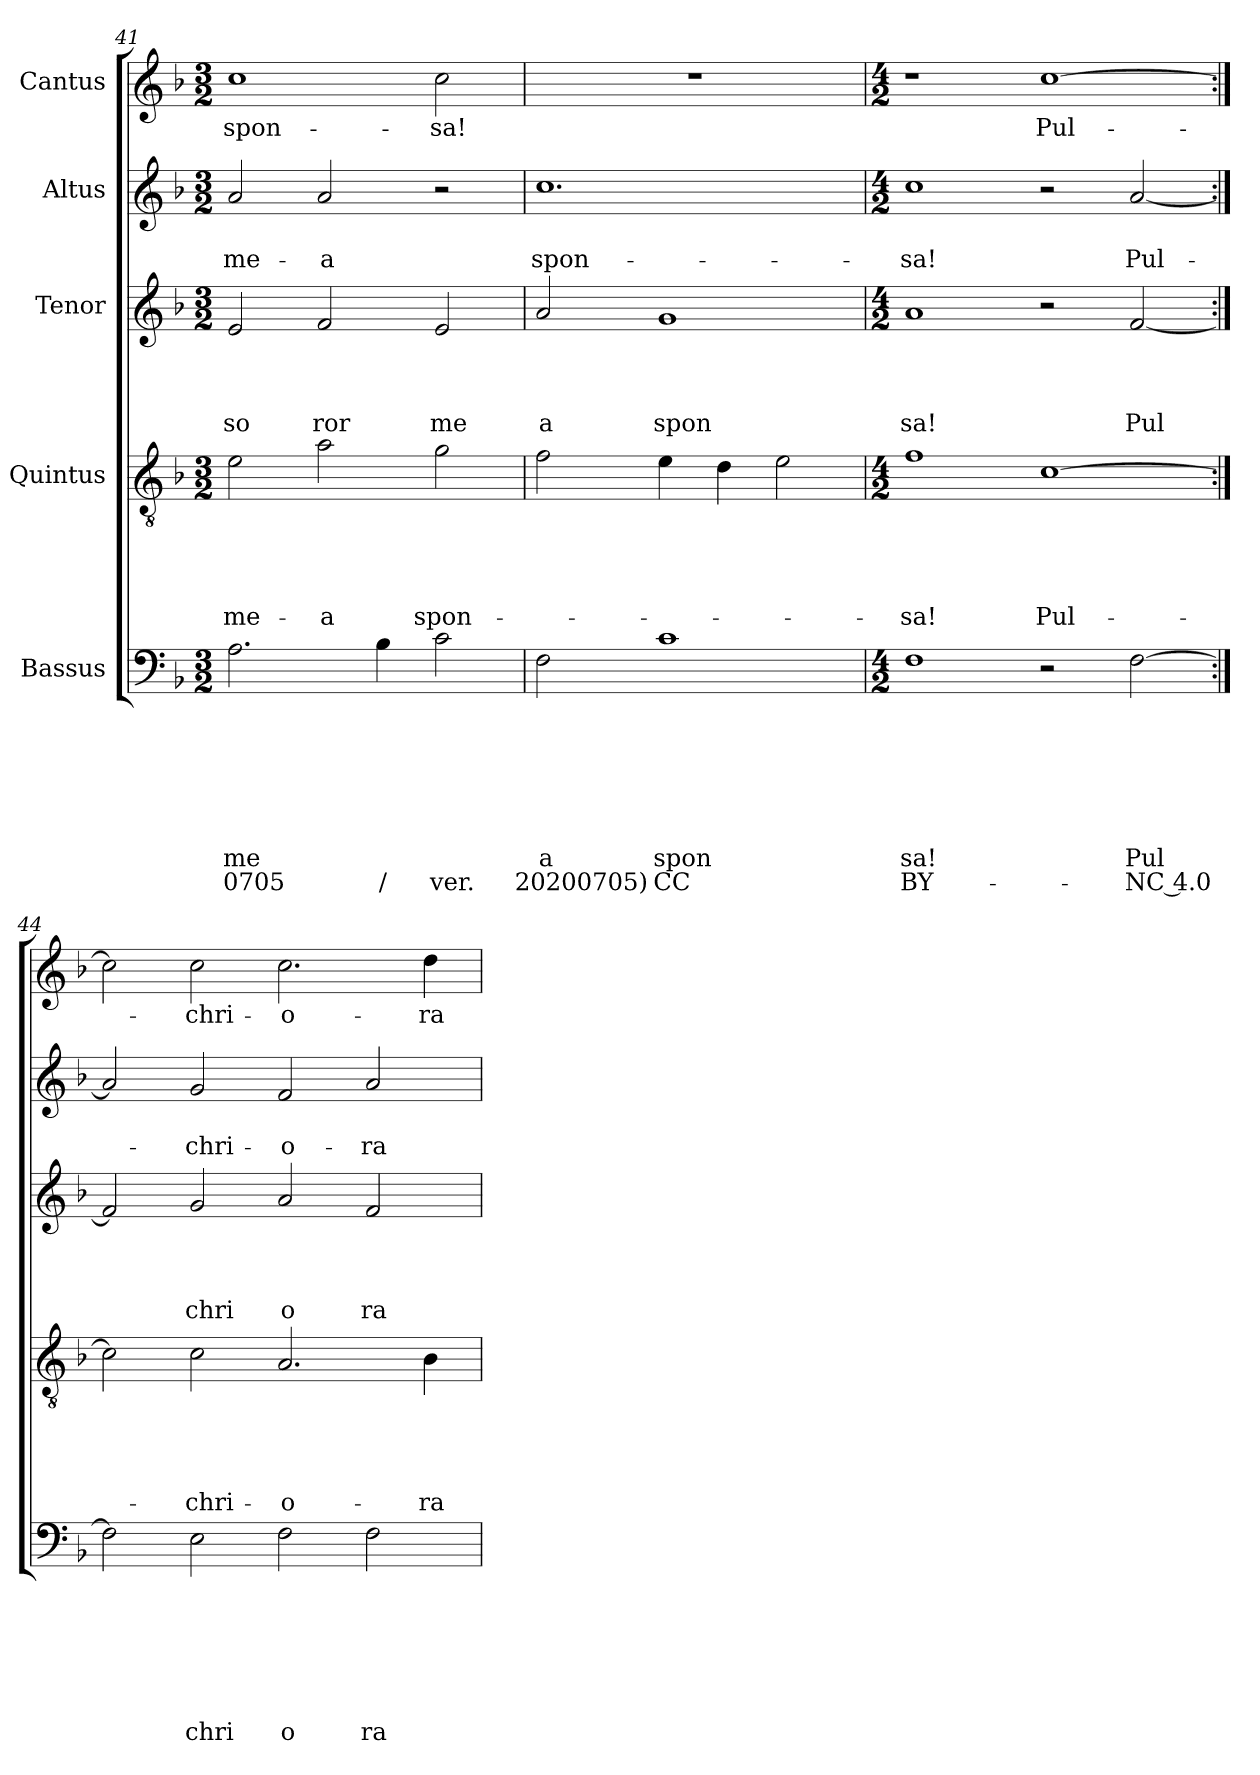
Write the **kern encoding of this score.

**kern	**text	**text	**text	**text	**text	**text	**text	**text	**kern	**text	**text	**text	**text	**text	**kern	**text	**text	**text	**text	**kern	**text	**text	**kern	**text
*part5	*part5	*part5	*part5	*part5	*part5	*part5	*part5	*part5	*part4	*part4	*part4	*part4	*part4	*part4	*part3	*part3	*part3	*part3	*part3	*part2	*part2	*part2	*part1	*part1
*staff5	*staff5	*staff5	*staff5	*staff5	*staff5	*staff5	*staff5	*staff5	*staff4	*staff4	*staff4	*staff4	*staff4	*staff4	*staff3	*staff3	*staff3	*staff3	*staff3	*staff2	*staff2	*staff2	*staff1	*staff1
*I"Bassus	*	*	*	*	*	*	*	*	*I"Quintus	*	*	*	*	*	*I"Tenor	*	*	*	*	*I"Altus	*	*	*I"Cantus	*
*clefF4	*	*	*	*	*	*	*	*	*clefGv2	*	*	*	*	*	*clefG2	*	*	*	*	*clefG2	*	*	*clefG2	*
*k[b-]	*	*	*	*	*	*	*	*	*k[b-]	*	*	*	*	*	*k[b-]	*	*	*	*	*k[b-]	*	*	*k[b-]	*
*F:	*	*	*	*	*	*	*	*	*F:	*	*	*	*	*	*F:	*	*	*	*	*F:	*	*	*F:	*
*M3/2	*	*	*	*	*	*	*	*	*M3/2	*	*	*	*	*	*M3/2	*	*	*	*	*M3/2	*	*	*M3/2	*
=41	=41	=41	=41	=41	=41	=41	=41	=41	=41	=41	=41	=41	=41	=41	=41	=41	=41	=41	=41	=41	=41	=41	=41	=41
!	!	!	!	!	!	!	!LO:LY:b	!LO:LY:b	!	!	!	!	!	!LO:LY:b	!	!	!	!	!LO:LY:b	!	!	!LO:LY:b	!	!LO:LY:b
2.A\	.	.	.	.	.	.	me	-07­05	2e\	.	.	.	.	me-	2e/	.	.	.	so	2a/	.	me-	1cc	spon-
!	!	!	!	!	!	!	!	!	!	!	!	!	!	!LO:LY:b	!	!	!	!	!LO:LY:b	!	!	!LO:LY:b	!	!
.	.	.	.	.	.	.	.	.	2a\	.	.	.	.	-a	2f/	.	.	.	ror	2a/	.	-a	.	.
!	!	!	!	!	!	!	!	!LO:LY:b	!	!	!	!	!	!	!	!	!	!	!	!	!	!	!	!
4B-\	.	.	.	.	.	.	.	/	.	.	.	.	.	.	.	.	.	.	.	.	.	.	.	.
!	!	!	!	!	!	!	!	!LO:LY:b	!	!	!	!	!	!LO:LY:b	!	!	!	!	!LO:LY:b	!	!	!	!	!LO:LY:b
2c\	.	.	.	.	.	.	.	ver.	2g\	.	.	.	.	spon-	2e/	.	.	.	me	2r	.	.	2cc\	-sa!
=42	=42	=42	=42	=42	=42	=42	=42	=42	=42	=42	=42	=42	=42	=42	=42	=42	=42	=42	=42	=42	=42	=42	=42	=42
!	!	!	!	!	!	!	!LO:LY:b	!LO:LY:b	!	!	!	!	!	!	!	!	!	!	!LO:LY:b	!	!	!LO:LY:b	!LO:N:vis=1	!
2F\	.	.	.	.	.	.	a	2020­07­05)	2f\	.	.	.	.	.	2a/	.	.	.	a	1.cc	.	spon-	1.r	.
!	!	!	!	!	!	!	!LO:LY:b	!LO:LY:b	!	!	!	!	!	!	!	!	!	!	!LO:LY:b	!	!	!	!	!
1c	.	.	.	.	.	.	spon	CC	4e\	.	.	.	.	.	1g	.	.	.	spon	.	.	.	.	.
.	.	.	.	.	.	.	.	.	4d\	.	.	.	.	.	.	.	.	.	.	.	.	.	.	.
.	.	.	.	.	.	.	.	.	2e\	.	.	.	.	.	.	.	.	.	.	.	.	.	.	.
=43	=43	=43	=43	=43	=43	=43	=43	=43	=43	=43	=43	=43	=43	=43	=43	=43	=43	=43	=43	=43	=43	=43	=43	=43
*M4/2	*	*	*	*	*	*	*	*	*M4/2	*	*	*	*	*	*M4/2	*	*	*	*	*M4/2	*	*	*M4/2	*
!	!	!	!	!	!	!	!LO:LY:b	!LO:LY:b	!	!	!	!	!	!LO:LY:b	!	!	!	!	!LO:LY:b	!	!	!LO:LY:b	!	!
1F	.	.	.	.	.	.	sa!	BY-	1f	.	.	.	.	-sa!	1a	.	.	.	sa!	1cc	.	-sa!	1r	.
!	!	!	!	!	!	!	!	!	!	!	!	!	!	!LO:LY:b	!	!	!	!	!	!	!	!	!	!LO:LY:b
2r	.	.	.	.	.	.	.	.	[>1c	.	.	.	.	Pul-	2r	.	.	.	.	2r	.	.	[>1cc	Pul-
!	!	!	!	!	!	!	!LO:LY:b	!LO:LY:b	!	!	!	!	!	!	!	!	!	!	!LO:LY:b	!	!	!LO:LY:b	!	!
[>2F\	.	.	.	.	.	.	Pul	-NC 4.0	.	.	.	.	.	.	[<2f/	.	.	.	Pul	[<2a/	.	Pul-	.	.
=44:|!	=44:|!	=44:|!	=44:|!	=44:|!	=44:|!	=44:|!	=44:|!	=44:|!	=44:|!	=44:|!	=44:|!	=44:|!	=44:|!	=44:|!	=44:|!	=44:|!	=44:|!	=44:|!	=44:|!	=44:|!	=44:|!	=44:|!	=44:|!	=44:|!
2F\]	.	.	.	.	.	.	.	.	2c\]	.	.	.	.	.	2f/]	.	.	.	.	2a/]	.	.	2cc\]	.
!	!	!	!	!	!	!	!LO:LY:b	!	!	!	!	!	!	!LO:LY:b	!	!	!	!	!LO:LY:b	!	!	!LO:LY:b	!	!LO:LY:b
2E\	.	.	.	.	.	.	chri	.	2c\	.	.	.	.	-chri-	2g/	.	.	.	chri	2g/	.	-chri-	2cc\	-chri-
!	!	!	!	!	!	!	!LO:LY:b	!	!	!	!	!	!	!LO:LY:b	!	!	!	!	!LO:LY:b	!	!	!LO:LY:b	!	!LO:LY:b
2F\	.	.	.	.	.	.	o	.	2.A/	.	.	.	.	-o-	2a/	.	.	.	o	2f/	.	-o-	2.cc\	-o-
!	!	!	!	!	!	!	!LO:LY:b	!	!	!	!	!	!	!	!	!	!	!	!LO:LY:b	!	!	!LO:LY:b	!	!
2F\	.	.	.	.	.	.	ra	.	.	.	.	.	.	.	2f/	.	.	.	ra	2a/	.	-ra	.	.
!	!	!	!	!	!	!	!	!	!	!	!	!	!	!LO:LY:b	!	!	!	!	!	!	!	!	!	!LO:LY:b
.	.	.	.	.	.	.	.	.	4B-\	.	.	.	.	-ra	.	.	.	.	.	.	.	.	4dd\	-ra
=	=	=	=	=	=	=	=	=	=	=	=	=	=	=	=	=	=	=	=	=	=	=	=	=
*-	*-	*-	*-	*-	*-	*-	*-	*-	*-	*-	*-	*-	*-	*-	*-	*-	*-	*-	*-	*-	*-	*-	*-	*-
